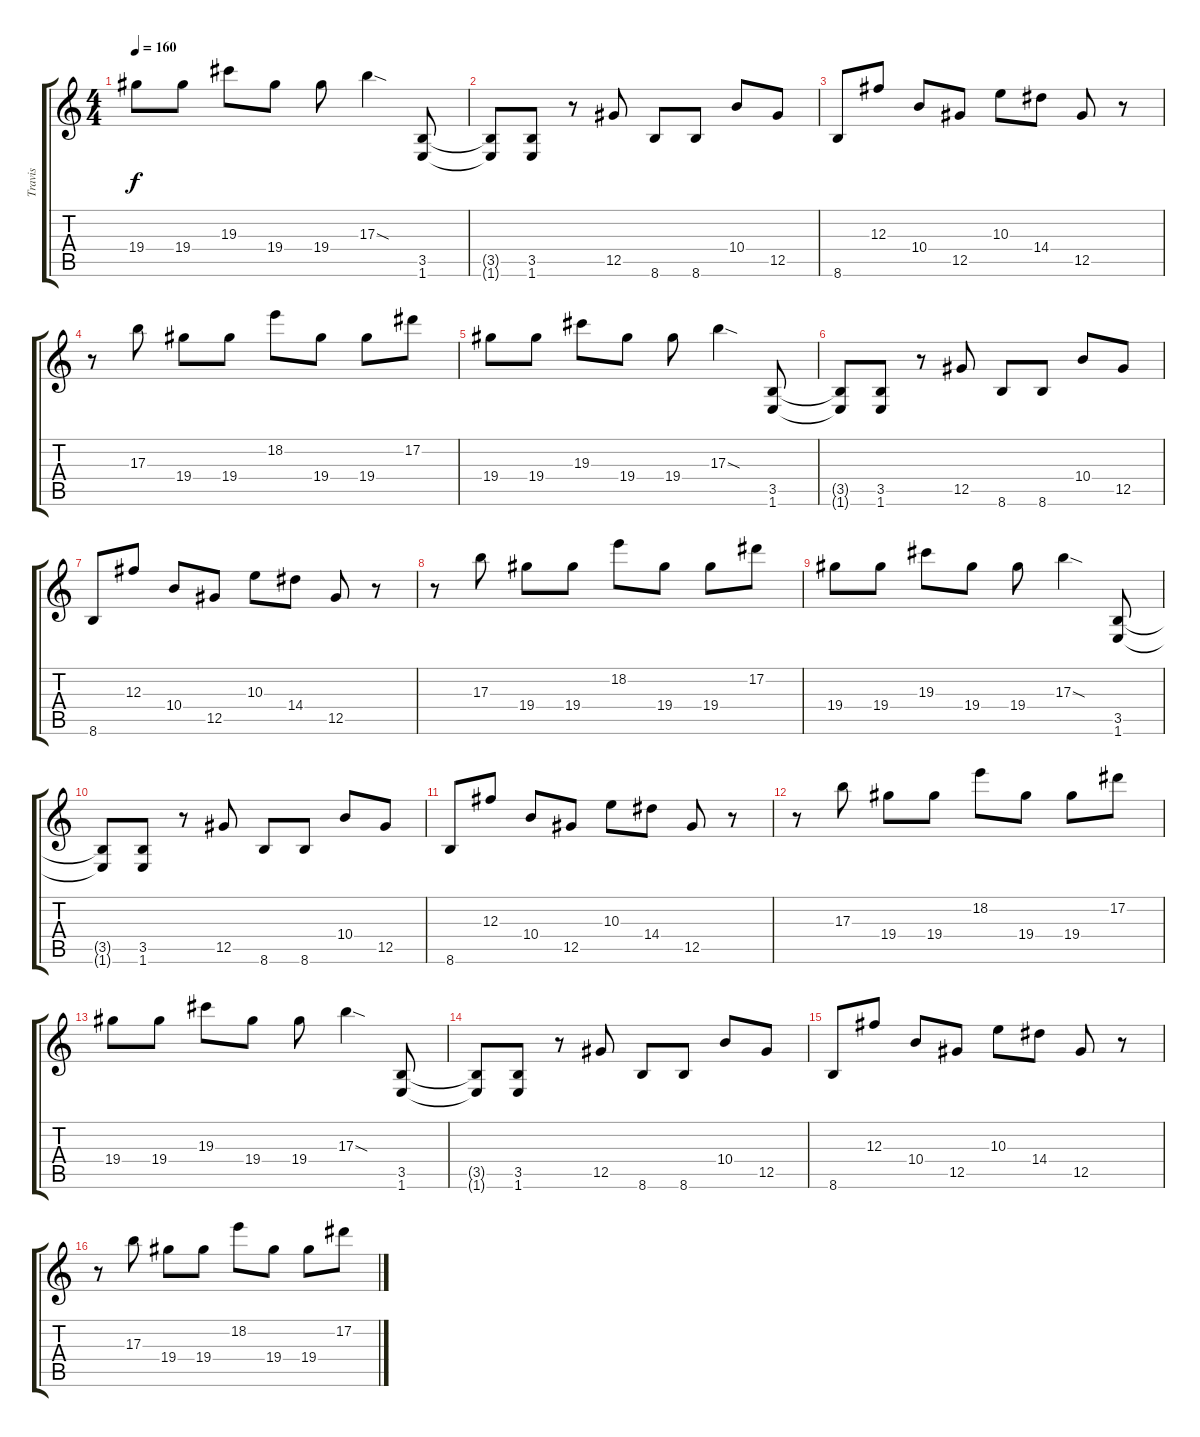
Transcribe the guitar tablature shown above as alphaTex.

\track ("Travis" "Travis") {instrument distortionguitar}
\staff {score tabs}
\tuning (Eb4 Bb3 Gb3 Db3 Ab2 Eb2) {hide}
\ts (4 4)
\tempo 160
\clef g2
\ks c
19.4.8{dy f} 19.4.8 19.3.8 19.4.8 19.4.8 17.3{sod}.4 (3.5 1.6).8 |
(3.5{t} 1.6{t}).8 (3.5 1.6).8 r.8 12.5.8 8.6.8 8.6.8 10.4.8 12.5.8 |
8.6.8 12.3.8 10.4.8 12.5.8 10.3.8 14.4.8 12.5.8 r.8 |
r.8 17.3.8 19.4.8 19.4.8 18.2.8 19.4.8 19.4.8 17.2.8 |
19.4.8 19.4.8 19.3.8 19.4.8 19.4.8 17.3{sod}.4 (3.5 1.6).8 |
(3.5{t} 1.6{t}).8 (3.5 1.6).8 r.8 12.5.8 8.6.8 8.6.8 10.4.8 12.5.8 |
8.6.8 12.3.8 10.4.8 12.5.8 10.3.8 14.4.8 12.5.8 r.8 |
r.8 17.3.8 19.4.8 19.4.8 18.2.8 19.4.8 19.4.8 17.2.8 |
19.4.8 19.4.8 19.3.8 19.4.8 19.4.8 17.3{sod}.4 (3.5 1.6).8 |
(3.5{t} 1.6{t}).8 (3.5 1.6).8 r.8 12.5.8 8.6.8 8.6.8 10.4.8 12.5.8 |
8.6.8 12.3.8 10.4.8 12.5.8 10.3.8 14.4.8 12.5.8 r.8 |
r.8 17.3.8 19.4.8 19.4.8 18.2.8 19.4.8 19.4.8 17.2.8 |
19.4.8 19.4.8 19.3.8 19.4.8 19.4.8 17.3{sod}.4 (3.5 1.6).8 |
(3.5{t} 1.6{t}).8 (3.5 1.6).8 r.8 12.5.8 8.6.8 8.6.8 10.4.8 12.5.8 |
8.6.8 12.3.8 10.4.8 12.5.8 10.3.8 14.4.8 12.5.8 r.8 |
r.8 17.3.8 19.4.8 19.4.8 18.2.8 19.4.8 19.4.8 17.2.8
